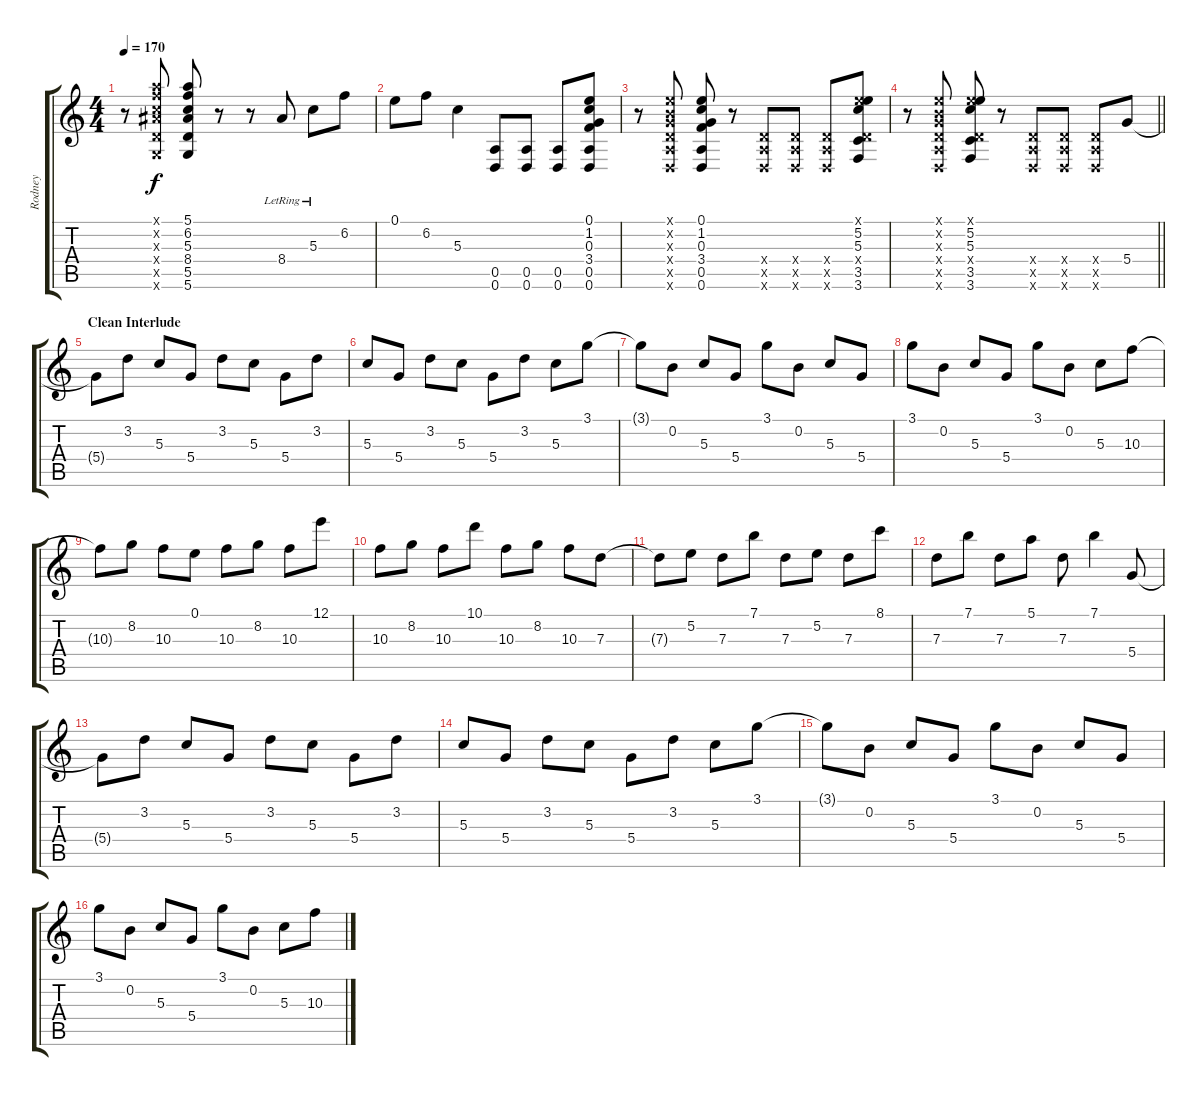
\track ("Rodney" "Rodney") {instrument distortionguitar}
\staff {score tabs}
\tuning (E4 B3 G3 D3 A2 D2) {hide}
\ts (4 4)
\tempo 170
\clef g2
\ks c
r.8{dy f} (5.1{x} 6.2{x} 5.3{x} 8.4{x} 5.5{x} 5.6{x}).8 (5.1 6.2 5.3 8.4 5.5 5.6).8 r.8 r.8 8.4{lr}.8 5.3{lr}.8 6.2.8 |
0.1.8 6.2.8 5.3.4 (0.5 0.6).8 (0.5 0.6).8 (0.5 0.6).8 (0.1 1.2 0.3 3.4 0.5 0.6).8 |
r.8 (0.1{x} 0.2{x} 0.3{x} 0.4{x} 0.5{x} 0.6{x}).8 (0.1 1.2 0.3 3.4 0.5 0.6).8 r.8 (0.4{x} 0.5{x} 0.6{x}).8 (0.4{x} 0.5{x} 0.6{x}).8 (0.4{x} 0.5{x} 0.6{x}).8 (0.1{x} 5.2 5.3 0.4{x} 3.5 3.6).8 |
\barLineRight lightlight
r.8 (0.1{x} 0.2{x} 0.3{x} 0.4{x} 0.5{x} 0.6{x}).8 (0.1{x} 5.2 5.3 0.4{x} 3.5 3.6).8 r.8 (0.4{x} 0.5{x} 0.6{x}).8 (0.4{x} 0.5{x} 0.6{x}).8 (0.4{x} 0.5{x} 0.6{x}).8 5.4.8{instrument electricguitarjazz} |
\section ("" "Clean Interlude")
5.4{t}.8 3.2.8 5.3.8 5.4.8 3.2.8 5.3.8 5.4.8 3.2.8 |
5.3.8 5.4.8 3.2.8 5.3.8 5.4.8 3.2.8 5.3.8 3.1.8 |
3.1{t}.8 0.2.8 5.3.8 5.4.8 3.1.8 0.2.8 5.3.8 5.4.8 |
3.1.8 0.2.8 5.3.8 5.4.8 3.1.8 0.2.8 5.3.8 10.3.8 |
10.3{t}.8 8.2.8 10.3.8 0.1.8 10.3.8 8.2.8 10.3.8 12.1.8 |
10.3.8 8.2.8 10.3.8 10.1.8 10.3.8 8.2.8 10.3.8 7.3.8 |
7.3{t}.8 5.2.8 7.3.8 7.1.8 7.3.8 5.2.8 7.3.8 8.1.8 |
7.3.8 7.1.8 7.3.8 5.1.8 7.3.8 7.1.4 5.4.8 |
5.4{t}.8 3.2.8 5.3.8 5.4.8 3.2.8 5.3.8 5.4.8 3.2.8 |
5.3.8 5.4.8 3.2.8 5.3.8 5.4.8 3.2.8 5.3.8 3.1.8 |
3.1{t}.8 0.2.8 5.3.8 5.4.8 3.1.8 0.2.8 5.3.8 5.4.8 |
3.1.8 0.2.8 5.3.8 5.4.8 3.1.8 0.2.8 5.3.8 10.3.8
